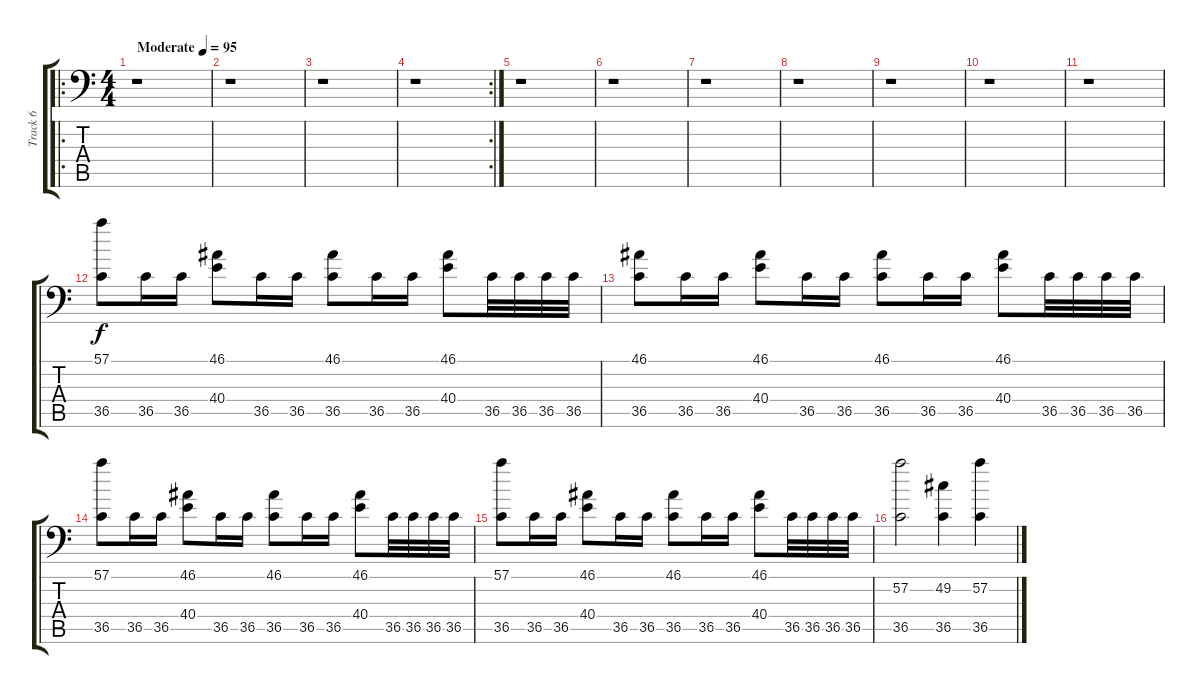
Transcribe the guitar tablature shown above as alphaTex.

\track ("Track 6" "Track 6") {instrument acousticgrandpiano}
\staff {score tabs}
\tuning (C-1 C-1 C-1 C-1 C-1 C-1) {hide}
\ro
\ts (4 4)
\tempo (95 "Moderate")
\clef f4
\ks c
r.1{dy f instrument acousticgrandpiano} |
r.1 |
r.1 |
\rc 2
r.1 |
r.1 |
r.1 |
r.1 |
r.1 |
r.1 |
r.1 |
r.1 |
(57.1 36.5).8 36.5.16 36.5.16 (46.1 40.4).8 36.5.16 36.5.16 (46.1 36.5).8 36.5.16 36.5.16 (46.1 40.4).8 36.5.32 36.5.32 36.5.32 36.5.32 |
(46.1 36.5).8 36.5.16 36.5.16 (46.1 40.4).8 36.5.16 36.5.16 (46.1 36.5).8 36.5.16 36.5.16 (46.1 40.4).8 36.5.32 36.5.32 36.5.32 36.5.32 |
(57.1 36.5).8 36.5.16 36.5.16 (46.1 40.4).8 36.5.16 36.5.16 (46.1 36.5).8 36.5.16 36.5.16 (46.1 40.4).8 36.5.32 36.5.32 36.5.32 36.5.32 |
(57.1 36.5).8 36.5.16 36.5.16 (46.1 40.4).8 36.5.16 36.5.16 (46.1 36.5).8 36.5.16 36.5.16 (46.1 40.4).8 36.5.32 36.5.32 36.5.32 36.5.32 |
(57.2 36.5).2 (49.2 36.5).4 (57.2 36.5).4
